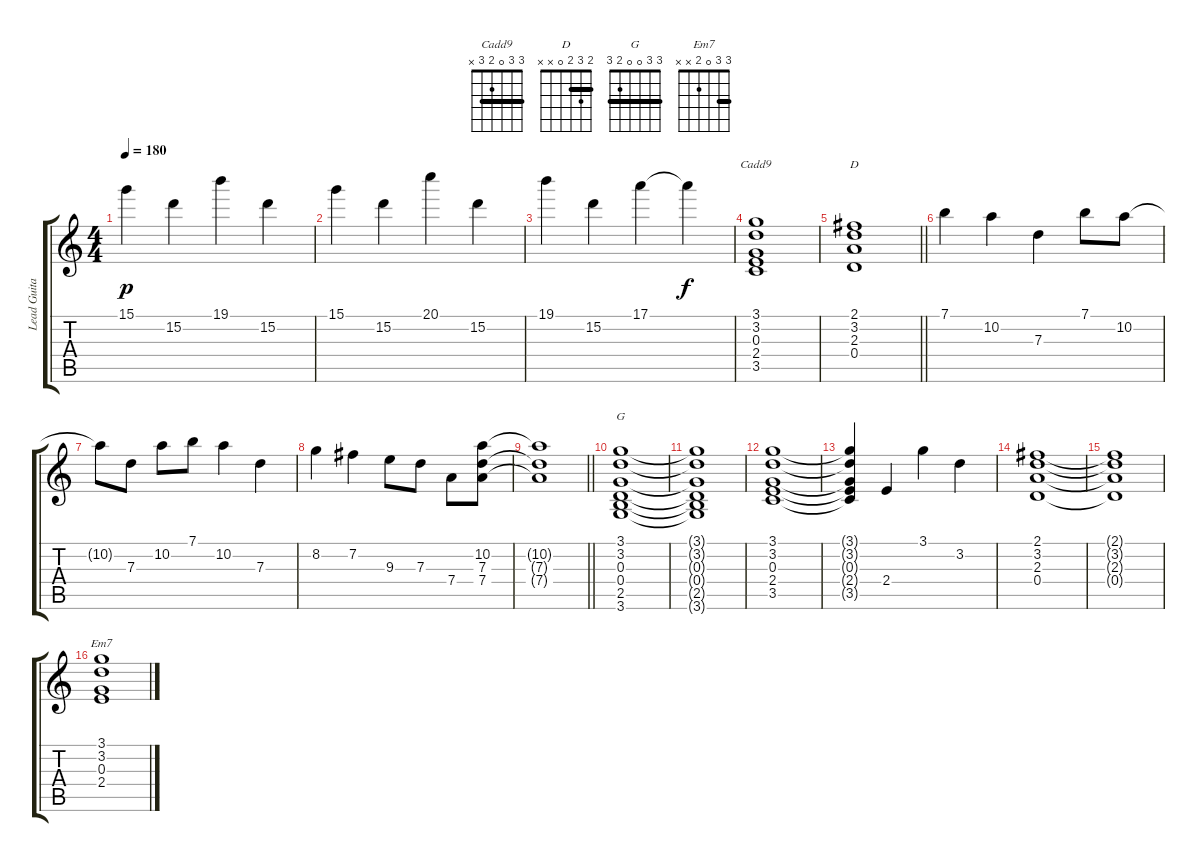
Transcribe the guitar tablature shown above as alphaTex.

\track ("Lead Guitar" "Lead Guita") {instrument electricguitarclean}
\staff {score tabs}
\tuning (E4 B3 G3 D3 A2 E2) {hide}
\chord ("Cadd9" 3 3 0 2 3 x) {barre 3}
\chord ("D" 2 3 2 0 x x) {barre 2}
\chord ("G" 3 3 0 0 2 3) {barre 3}
\chord ("Em7" 3 3 0 2 x x) {barre 3}
\ts (4 4)
\tempo 180
\clef g2
\ks c
15.1.4{dy p} 15.2.4 19.1.4 15.2.4 |
15.1.4 15.2.4 20.1.4 15.2.4 |
19.1.4 15.2.4 17.1.4 17.1{t}.4{dy f} |
(3.1 3.2 0.3 2.4 3.5).1{ch "Cadd9"} |
\barLineRight lightlight
(2.1 3.2 2.3 0.4).1{ch "D"} |
7.1.4 10.2.4 7.3.4 7.1.8 10.2.8 |
10.2{t}.8 7.3.8 10.2.8 7.1.8 10.2.4 7.3.4 |
8.2.4 7.2.4 9.3.8 7.3.8 7.4.8 (10.2 7.3 7.4).8 |
\barLineRight lightlight
(10.2{t} 7.3{t} 7.4{t}).1 |
(3.1 3.2 0.3 0.4 2.5 3.6).1{ch "G"} |
(3.1{t} 3.2{t} 0.3{t} 0.4{t} 2.5{t} 3.6{t}).1 |
(3.1 3.2 0.3 2.4 3.5).1 |
(3.1{t} 3.2{t} 0.3{t} 2.4{t} 3.5{t}).4 2.4.4 3.1.4 3.2.4 |
(2.1 3.2 2.3 0.4).1 |
(2.1{t} 3.2{t} 2.3{t} 0.4{t}).1 |
(3.1 3.2 0.3 2.4).1{ch "Em7"}
